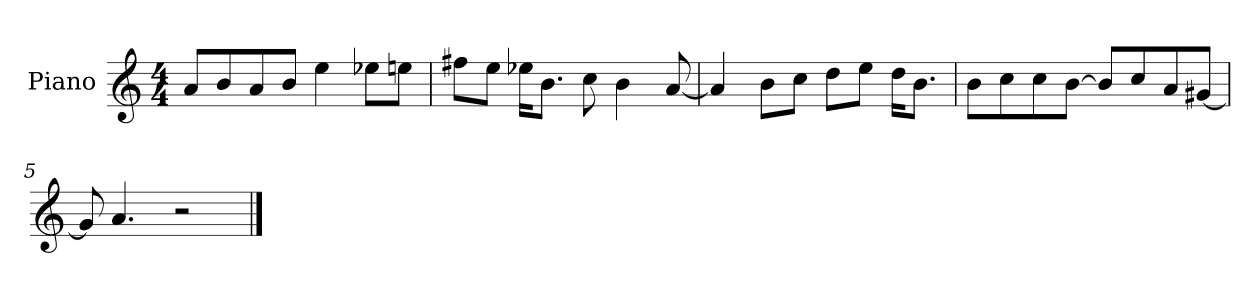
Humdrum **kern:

**kern
*part1
*staff1
*I"Piano
*I'P-no
*clefG2
*k[]
*M4/4
*MM90
=1
8a/L
8b/
8a/
8b/J
4ee\
8ee-X\L
8een\J
=2
8ff#X\L
8ee\J
16ee-X\KL
8.b\J
8cc\
4b\
[8a/
=3
4a/]
8b\L
8cc\J
8dd\L
8ee\J
16dd\KL
8.b\J
=4
8b\L
8cc\
8cc\
[8b\J
8b/L]
8cc/
8a/
[8g#X/J
=5
8g#/]
4.a/
2r
==
*-
